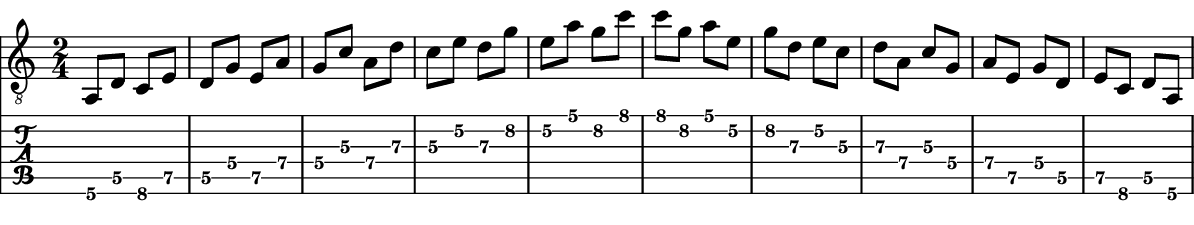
\version "2.24.0"

\include "../titling.ily"
\paper {
  page-breaking = #ly:one-line-auto-height-breaking
}

notes = \relative {
  a,8 d c e |
  d8 g e a |
  g8 c a d |
  c8 e d g |
  e8 a g c |
}

music = {
  \time 2/4
  \set TabStaff.minimumFret = #5
  \set TabStaff.restrainOpenStrings = ##t
  \notes
  \retrograde \notes
}

\score {
  <<
    \new Staff \relative {
      \clef "treble_8"
      \music
    }
    \new TabStaff \relative {
      \music
    }
  >>
}
